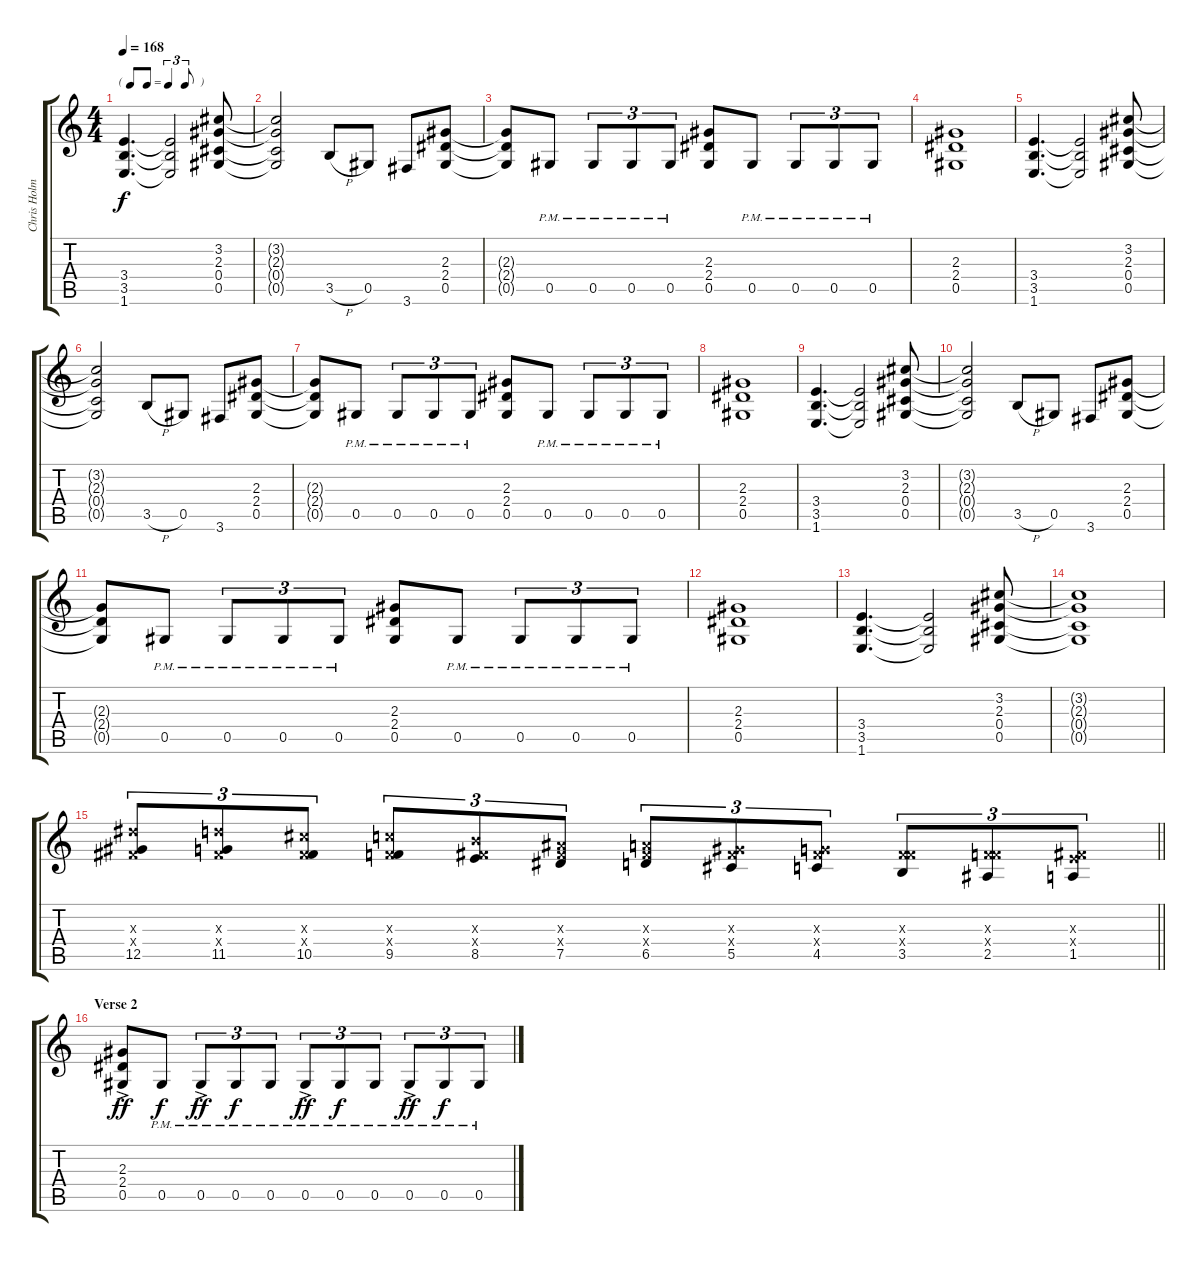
\track ("Chris Holmes (lead)" "Chris Holm") {instrument distortionguitar}
\staff {score tabs}
\tuning (Eb4 Bb3 Gb3 Db3 Ab2 Eb2) {hide}
\ts (4 4)
\tf triplet8th
\tempo 168
\clef g2
\ks c
(3.4 3.5 1.6).4{d dy f} (3.4{t} 3.5{t} 1.6{t}).2 (3.2 2.3 0.4 0.5).8 |
(3.2{t} 2.3{t} 0.4{t} 0.5{t}).2 3.5{h}.8 0.5.8 3.6.8 (2.3 2.4 0.5).8 |
(2.3{t} 2.4{t} 0.5{t}).8 0.5{pm}.8 0.5{pm}.8{tu (3 2)} 0.5{pm}.8{tu (3 2)} 0.5{pm}.8{tu (3 2)} (2.3 2.4 0.5).8 0.5{pm}.8 0.5{pm}.8{tu (3 2)} 0.5{pm}.8{tu (3 2)} 0.5{pm}.8{tu (3 2)} |
(2.3 2.4 0.5).1 |
(3.4 3.5 1.6).4{d} (3.4{t} 3.5{t} 1.6{t}).2 (3.2 2.3 0.4 0.5).8 |
(3.2{t} 2.3{t} 0.4{t} 0.5{t}).2 3.5{h}.8 0.5.8 3.6.8 (2.3 2.4 0.5).8 |
(2.3{t} 2.4{t} 0.5{t}).8 0.5{pm}.8 0.5{pm}.8{tu (3 2)} 0.5{pm}.8{tu (3 2)} 0.5{pm}.8{tu (3 2)} (2.3 2.4 0.5).8 0.5{pm}.8 0.5{pm}.8{tu (3 2)} 0.5{pm}.8{tu (3 2)} 0.5{pm}.8{tu (3 2)} |
(2.3 2.4 0.5).1 |
(3.4 3.5 1.6).4{d} (3.4{t} 3.5{t} 1.6{t}).2 (3.2 2.3 0.4 0.5).8 |
(3.2{t} 2.3{t} 0.4{t} 0.5{t}).2 3.5{h}.8 0.5.8 3.6.8 (2.3 2.4 0.5).8 |
(2.3{t} 2.4{t} 0.5{t}).8 0.5{pm}.8 0.5{pm}.8{tu (3 2)} 0.5{pm}.8{tu (3 2)} 0.5{pm}.8{tu (3 2)} (2.3 2.4 0.5).8 0.5{pm}.8 0.5{pm}.8{tu (3 2)} 0.5{pm}.8{tu (3 2)} 0.5{pm}.8{tu (3 2)} |
(2.3 2.4 0.5).1 |
(3.4 3.5 1.6).4{d} (3.4{t} 3.5{t} 1.6{t}).2 (3.2 2.3 0.4 0.5).8 |
(3.2{t} 2.3{t} 0.4{t} 0.5{t}).1 |
\barLineRight lightlight
(0.3{x} 14.4{x} 12.5).8{tu (3 2)} (0.3{x} 13.4{x} 11.5).8{tu (3 2)} (0.3{x} 12.4{x} 10.5).8{tu (3 2)} (0.3{x} 11.4{x} 9.5).8{tu (3 2)} (0.3{x} 10.4{x} 8.5).8{tu (3 2)} (0.3{x} 9.4{x} 7.5).8{tu (3 2)} (0.3{x} 8.4{x} 6.5).8{tu (3 2)} (0.3{x} 7.4{x} 5.5).8{tu (3 2)} (0.3{x} 6.4{x} 4.5).8{tu (3 2)} (0.3{x} 5.4{x} 3.5).8{tu (3 2)} (0.3{x} 4.4{x} 2.5).8{tu (3 2)} (0.3{x} 3.4{x} 1.5).8{tu (3 2)} |
\section ("" "Verse 2")
(2.3 2.4 0.5{ac}).8{dy ff} 0.5{pm}.8{dy f} 0.5{ac pm}.8{tu (3 2) dy ff} 0.5{pm}.8{tu (3 2) dy f} 0.5{pm}.8{tu (3 2)} 0.5{ac pm}.8{tu (3 2) dy ff} 0.5{pm}.8{tu (3 2) dy f} 0.5{pm}.8{tu (3 2)} 0.5{ac pm}.8{tu (3 2) dy ff} 0.5{pm}.8{tu (3 2) dy f} 0.5{pm}.8{tu (3 2)}
